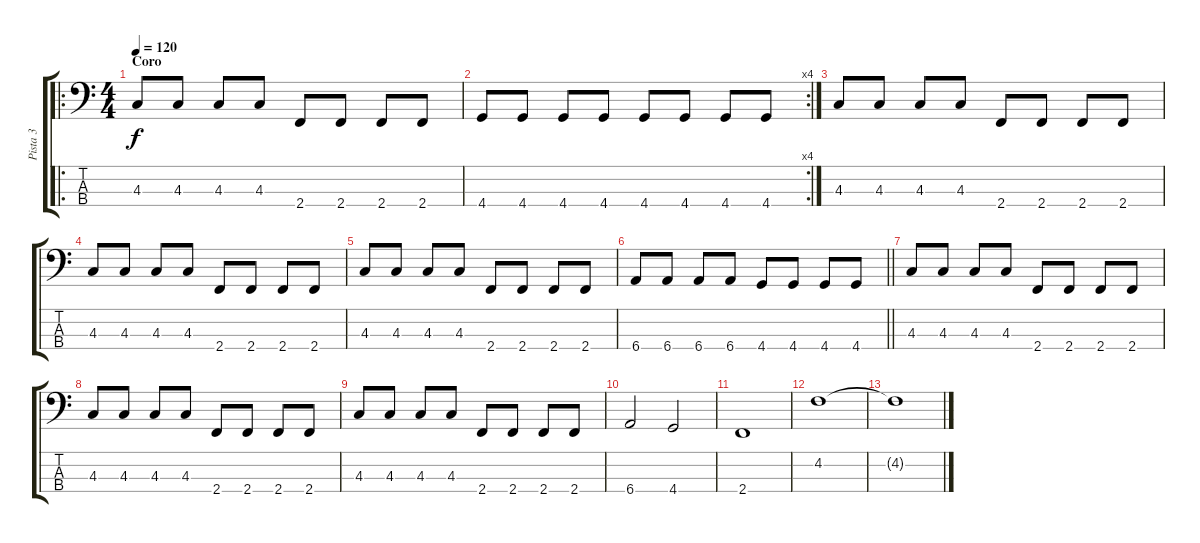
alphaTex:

\track ("Pista 3" "Pista 3") {instrument electricbassfinger}
\staff {score tabs}
\tuning (Gb2 Db2 Ab1 Eb1) {hide}
\ro
\ts (4 4)
\section ("" "Coro")
\tempo 120
\clef f4
\ks c
4.3.8{dy f} 4.3.8 4.3.8 4.3.8 2.4.8 2.4.8 2.4.8 2.4.8 |
\rc 4
4.4.8 4.4.8 4.4.8 4.4.8 4.4.8 4.4.8 4.4.8 4.4.8 |
4.3.8 4.3.8 4.3.8 4.3.8 2.4.8 2.4.8 2.4.8 2.4.8 |
4.3.8 4.3.8 4.3.8 4.3.8 2.4.8 2.4.8 2.4.8 2.4.8 |
4.3.8 4.3.8 4.3.8 4.3.8 2.4.8 2.4.8 2.4.8 2.4.8 |
\barLineRight lightlight
6.4.8 6.4.8 6.4.8 6.4.8 4.4.8 4.4.8 4.4.8 4.4.8 |
4.3.8 4.3.8 4.3.8 4.3.8 2.4.8 2.4.8 2.4.8 2.4.8 |
4.3.8 4.3.8 4.3.8 4.3.8 2.4.8 2.4.8 2.4.8 2.4.8 |
4.3.8 4.3.8 4.3.8 4.3.8 2.4.8 2.4.8 2.4.8 2.4.8 |
6.4.2 4.4.2 |
2.4.1 |
4.2.1 |
4.2{t}.1
